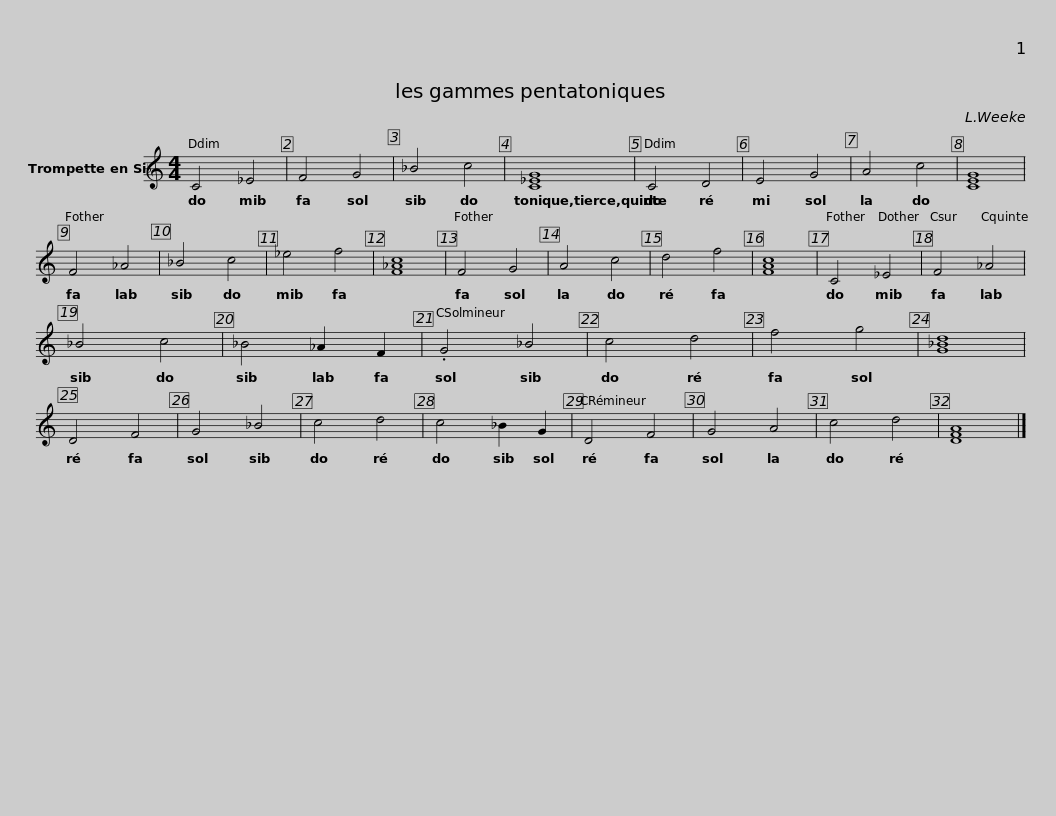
X:1
L:1/8
M:4/4
I:linebreak $
K:none
V:1 treble transpose=-2
V:1
[K:C] C4 _E4 | F4 G4 | _B4 c4 | [C_EG]8 |$ C4 D4 | %5
 E4 G4 | A4 c4 | [CEG]8 |$ F4 _A4 | _B4 c4 | %10
 _e4 f4 | [F_Ac]8 |$ F4 G4 | A4 c4 | d4 f4 | %15
 [FAc]8 |$ C4 _E4 | F4 _A4 | _B4 c4 | _B4 _A2 F2 |$ %20
 .G4 _B4 | c4 d4 | f4 g4 | [G_Bd]8 |$ D4 F4 | %25
 G4 _B4 | c4 d4 | c4 _B2 G2 |$ D4 F4 | G4 A4 | %30
 c4 d4 | [DFA]8 |] %32
